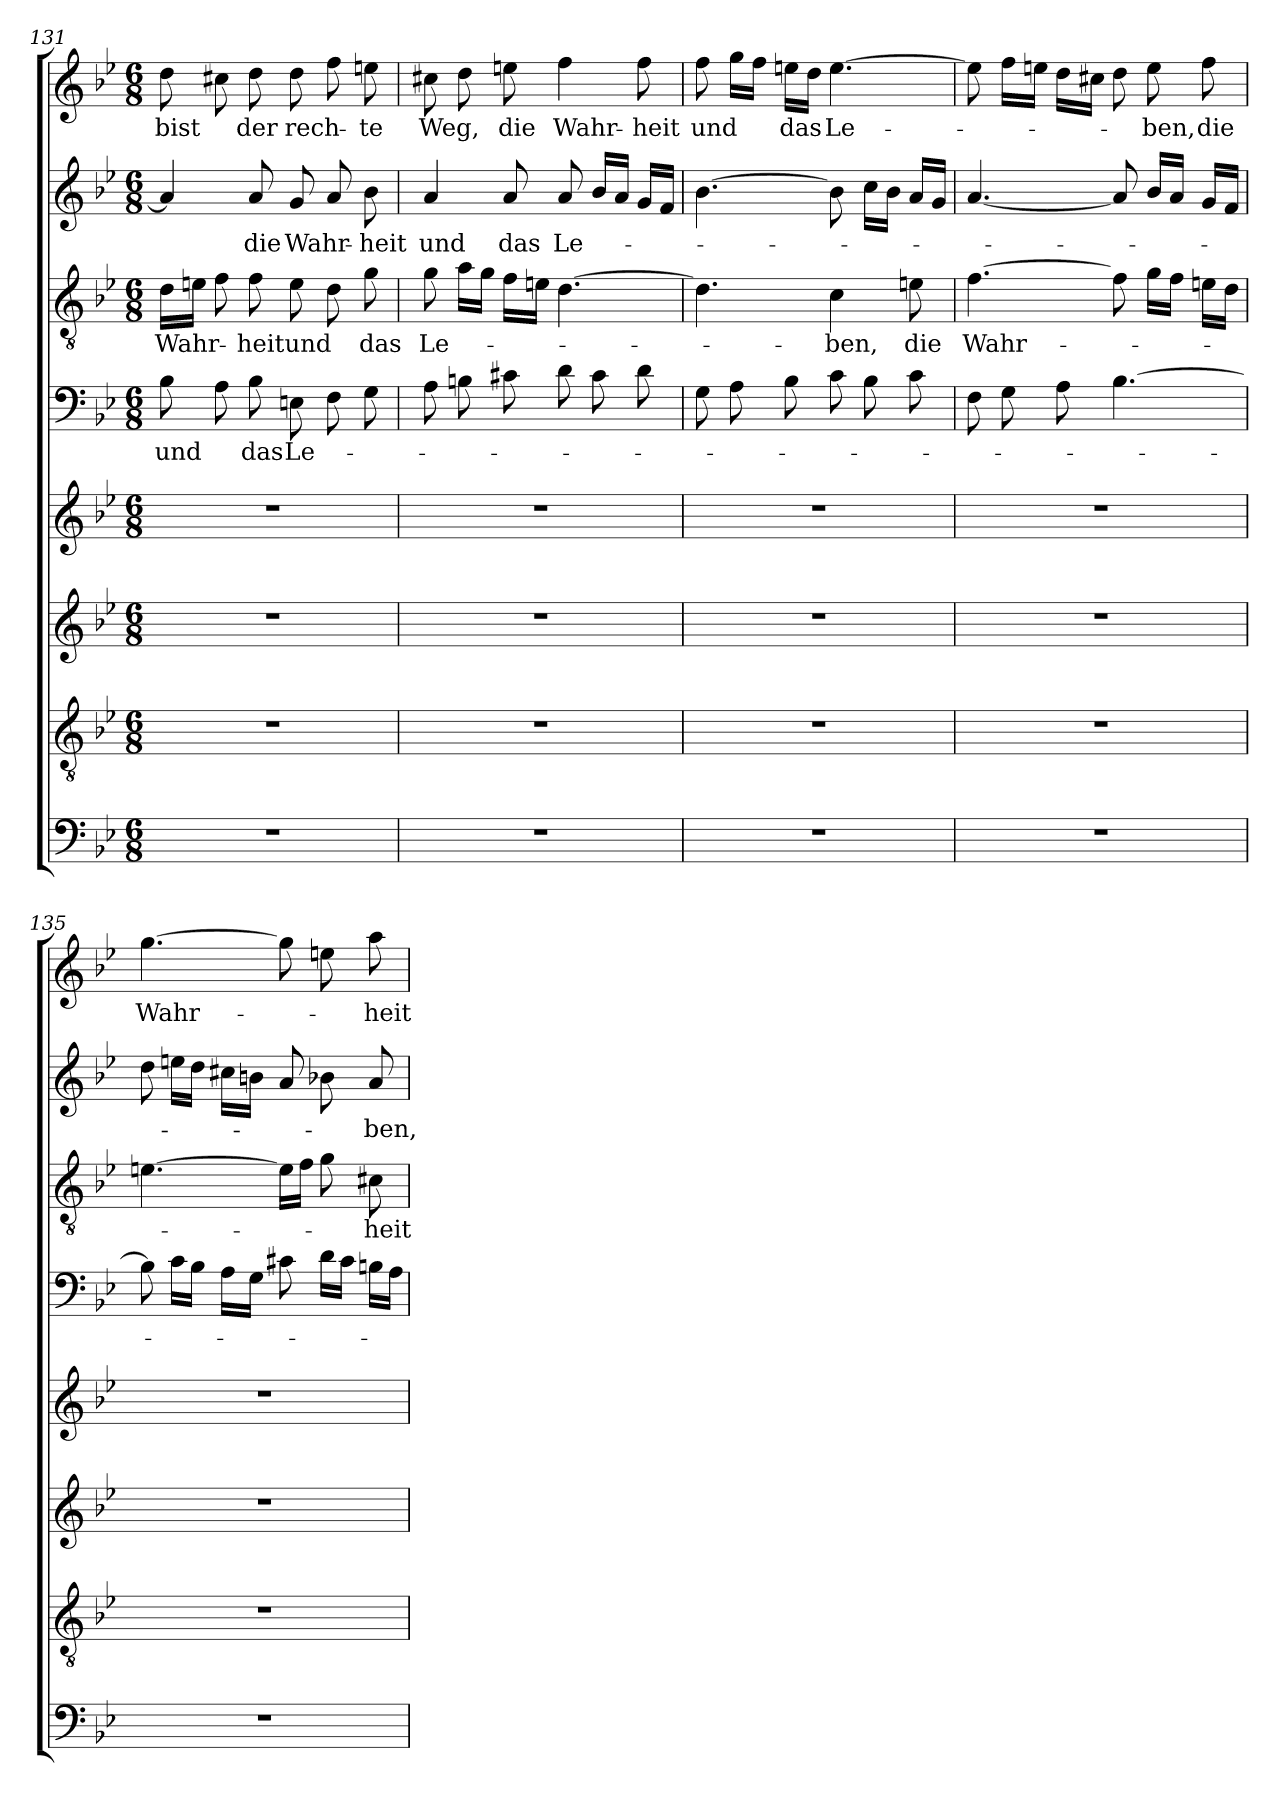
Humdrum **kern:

**kern	**kern	**kern	**kern	**kern	**text	**kern	**text	**kern	**text	**kern	**text
*part8	*part7	*part6	*part5	*part4	*part4	*part3	*part3	*part2	*part2	*part1	*part1
*staff8	*staff7	*staff6	*staff5	*staff4	*staff4	*staff3	*staff3	*staff2	*staff2	*staff1	*staff1
*clefF4	*clefGv2	*clefG2	*clefG2	*clefF4	*	*clefGv2	*	*clefG2	*	*clefG2	*
*k[b-e-]	*k[b-e-]	*k[b-e-]	*k[b-e-]	*k[b-e-]	*	*k[b-e-]	*	*k[b-e-]	*	*k[b-e-]	*
*B-:	*B-:	*B-:	*B-:	*B-:	*	*B-:	*	*B-:	*	*B-:	*
*M6/8	*M6/8	*M6/8	*M6/8	*M6/8	*	*M6/8	*	*M6/8	*	*M6/8	*
=131	=131	=131	=131	=131	=131	=131	=131	=131	=131	=131	=131
!	!	!	!	!	!LO:LY:b	!	!LO:LY:b	!	!	!	!LO:LY:b
2.r	2.r	2.r	2.r	8B-\	und	16d\LL	Wahr-	4a/]	.	8dd\	bist
.	.	.	.	.	.	16en\JJ	.	.	.	.	.
.	.	.	.	8A\	.	8f\	.	.	.	8cc#X\	.
!	!	!	!	!	!LO:LY:b	!	!LO:LY:b	!	!LO:LY:b	!	!LO:LY:b
.	.	.	.	8B-\	das	8f\	-heit	8a/	die	8dd\	der
!	!	!	!	!	!LO:LY:b	!	!LO:LY:b	!	!LO:LY:b	!	!LO:LY:b
.	.	.	.	8En\	Le-	8e\	und	8g/	Wahr-	8dd\	rech-
.	.	.	.	8F\	.	8d\	.	8a/	.	8ff\	.
!	!	!	!	!	!	!	!LO:LY:b	!	!LO:LY:b	!	!LO:LY:b
.	.	.	.	8G\	.	8g\	das	8b-\	-heit	8een\	-te
=132	=132	=132	=132	=132	=132	=132	=132	=132	=132	=132	=132
!	!	!	!	!	!	!	!LO:LY:b	!	!LO:LY:b	!	!LO:LY:b
2.r	2.r	2.r	2.r	8A\	.	8g\	Le-	4a/	und	8cc#X\	Weg,
.	.	.	.	8Bn\	.	16a\LL	.	.	.	8dd\	.
.	.	.	.	.	.	16g\JJ	.	.	.	.	.
!	!	!	!	!	!	!	!	!	!LO:LY:b	!	!LO:LY:b
.	.	.	.	8c#X\	.	16f\LL	.	8a/	das	8een\	die
.	.	.	.	.	.	16en\JJ	.	.	.	.	.
!	!	!	!	!	!	!	!	!	!LO:LY:b	!	!LO:LY:b
.	.	.	.	8d\	.	[4.d\	.	8a/	Le-	4ff\	Wahr-
.	.	.	.	8c#\	.	.	.	16b-/LL	.	.	.
.	.	.	.	.	.	.	.	16a/JJ	.	.	.
!	!	!	!	!	!	!	!	!	!	!	!LO:LY:b
.	.	.	.	8d\	.	.	.	16g/LL	.	8ff\	-heit
.	.	.	.	.	.	.	.	16f/JJ	.	.	.
!!LO:PB:g=z
=133	=133	=133	=133	=133	=133	=133	=133	=133	=133	=133	=133
!	!	!	!	!	!	!	!	!	!	!	!LO:LY:b
2.r	2.r	2.r	2.r	8G\	.	4.d\]	.	[4.b-\	.	8ff\	und
.	.	.	.	8A\	.	.	.	.	.	16gg\LL	.
.	.	.	.	.	.	.	.	.	.	16ff\JJ	.
!	!	!	!	!	!	!	!	!	!	!	!LO:LY:b
.	.	.	.	8B-\	.	.	.	.	.	16een\LL	das
.	.	.	.	.	.	.	.	.	.	16dd\JJ	.
!	!	!	!	!	!	!	!LO:LY:b	!	!	!	!LO:LY:b
.	.	.	.	8c\	.	4c\	-ben,	8b-\]	.	[4.ee\	Le-
.	.	.	.	8B-\	.	.	.	16cc\LL	.	.	.
.	.	.	.	.	.	.	.	16b-\JJ	.	.	.
!	!	!	!	!	!	!	!LO:LY:b	!	!	!	!
.	.	.	.	8c\	.	8en\	die	16a/LL	.	.	.
.	.	.	.	.	.	.	.	16g/JJ	.	.	.
=134	=134	=134	=134	=134	=134	=134	=134	=134	=134	=134	=134
!	!	!	!	!	!	!	!LO:LY:b	!	!	!	!
2.r	2.r	2.r	2.r	8F\	.	[4.f\	Wahr-	[4.a/	.	8ee\]	.
.	.	.	.	8G\	.	.	.	.	.	16ff\LL	.
.	.	.	.	.	.	.	.	.	.	16een\JJ	.
.	.	.	.	8A\	.	.	.	.	.	16dd\LL	.
.	.	.	.	.	.	.	.	.	.	16cc#X\JJ	.
.	.	.	.	[4.B-\	.	8f\]	.	8a/]	.	8dd\	.
!	!	!	!	!	!	!	!	!	!	!	!LO:LY:b
.	.	.	.	.	.	16g\LL	.	16b-/LL	.	8ee\	-ben,
.	.	.	.	.	.	16f\JJ	.	16a/JJ	.	.	.
!	!	!	!	!	!	!	!	!	!	!	!LO:LY:b
.	.	.	.	.	.	16en\LL	.	16g/LL	.	8ff\	die
.	.	.	.	.	.	16d\JJ	.	16f/JJ	.	.	.
=135	=135	=135	=135	=135	=135	=135	=135	=135	=135	=135	=135
!	!	!	!	!	!	!	!	!	!	!	!LO:LY:b
2.r	2.r	2.r	2.r	8B-\]	.	[4.en\	.	8dd\	.	[4.gg\	Wahr-
.	.	.	.	16c\LL	.	.	.	16een\LL	.	.	.
.	.	.	.	16B-\JJ	.	.	.	16dd\JJ	.	.	.
.	.	.	.	16A\LL	.	.	.	16cc#X\LL	.	.	.
.	.	.	.	16G\JJ	.	.	.	16bn\JJ	.	.	.
.	.	.	.	8c#X\	.	16e\LL]	.	8a/	.	8gg\]	.
.	.	.	.	.	.	16f\JJ	.	.	.	.	.
.	.	.	.	16d\LL	.	8g\	.	8b-X\	.	8een\	.
.	.	.	.	16c#\JJ	.	.	.	.	.	.	.
!	!	!	!	!	!	!	!LO:LY:b	!	!LO:LY:b	!	!LO:LY:b
.	.	.	.	16Bn\LL	.	8c#X\	-heit	8a/	-ben,	8aa\	-heit
.	.	.	.	16A\JJ	.	.	.	.	.	.	.
=	=	=	=	=	=	=	=	=	=	=	=
*-	*-	*-	*-	*-	*-	*-	*-	*-	*-	*-	*-
